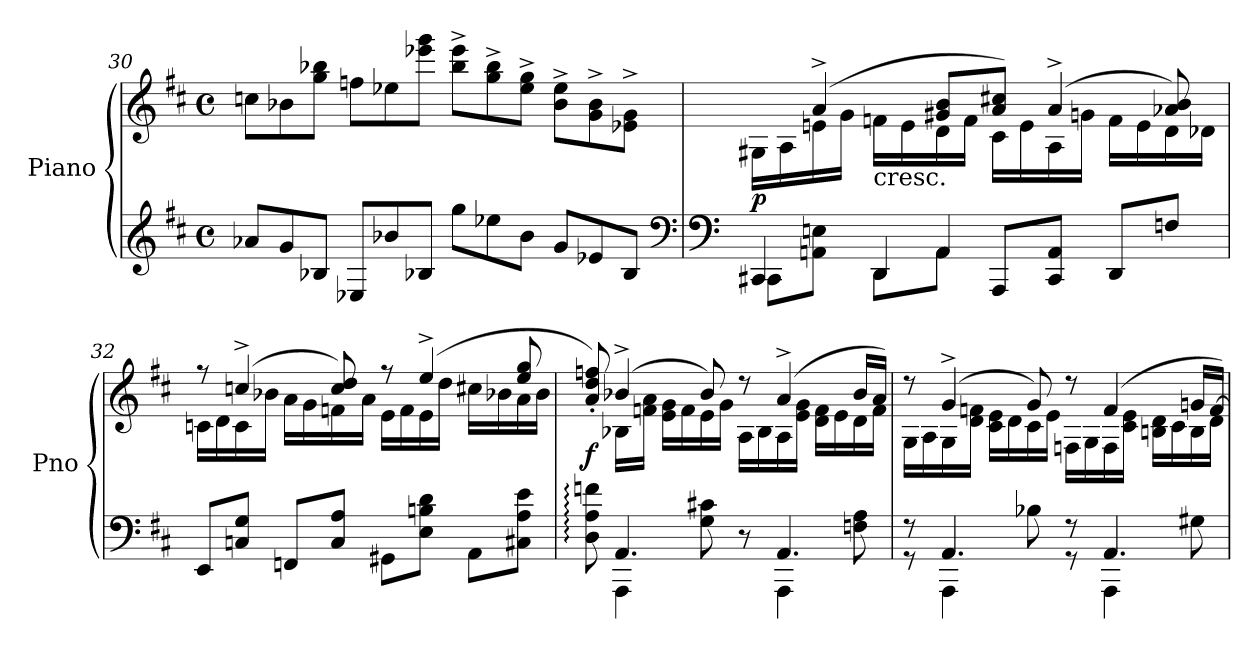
**kern	**kern	**dynam
*part1	*part1	*part1
*staff2	*staff1	*staff1/2
*I"Piano	*	*
*I'Pno	*	*
*clefG2	*clefG2	*
*k[f#c#]	*k[f#c#]	*
*D:	*D:	*
*M4/4	*M4/4	*
*met(c)	*met(c)	*
*Xtuplet	*Xtuplet	*
=30	=30	=30
12a-X/L	12ccn\L	.
12g/	12b-X\	.
12B-X/J	12gg\ 12bb-X\J	.
12E-X/L	12ffn\L	.
12b-X/	12ee-X\	.
12B-X/J	12eee-X\ 12ggg\J	.
12gg\L	12bb-\^ 12eee-\^L	.
12ee-X\	12gg\^ 12bb-\^	.
12b-\J	12ee-\^ 12gg\^J	.
12g/L	12b-\^ 12ee-\^L	.
12e-X/	12g\^ 12b-\^	.
12B-/J	12e-X\^ 12g\^J	.
*clefF4	*	*
!!LO:PB:g=z
=31	=31	=31
*clefF4	*	*
*^	*^	*
*	*^	*	*	*
!	!	!	!	!	!LO:DY:b
4CC#X/	8CC#\L	4.ryy	8ryy	16G#X\LL	p
.	.	.	.	16A\	.
.	8AAn\ 8En\J	.	(4a^/	16en\	.
.	.	.	.	16g\JJ	.
!	!	!	!	!LO:TX:b:t=cresc.	!
4DD/	8DD\L	.	.	16fn\LL	.
.	.	.	.	16e\	.
.	8AA\J	4AA/	8g#X/ 8b/L	16d\	.
.	.	.	.	16f\JJ	.
8AAA/L	2ryy	.	8a/ 8cc#X/J)	16c#\LL	.
.	.	.	.	16e\	.
8CC#/ 8AA/J	.	4.ryy	(4a^/	16A\	.
.	.	.	.	16gn\JJ	.
8DD/L	.	.	.	16f\LL	.
.	.	.	.	16e\	.
8Fn/J	.	.	8a-X/ 8b/)	16d\	.
.	.	.	.	16d-X\JJ	.
*v	*v	*v	*	*	*
=32	=32	=32	=32
8EE/L	8rff	16cn\LL	.
.	.	16d\	.
8Cn/ 8G/J	(4ccn^/	16c\	.
.	.	16b-X\JJ	.
8FFn/L	.	16a\LL	.
.	.	16g\	.
8C/ 8A/J	8cc/ 8dd/)	16fn\	.
.	.	16a\JJ	.
8GG#X\L	8r	16e\LL	.
.	.	16f\	.
8E\ 8Bn\ 8d\J	(4ee^/	16e\	.
.	.	16dd\JJ	.
8AA\L	.	16cc#X\LL	.
.	.	16b-X\	.
8C#X\ 8A\ 8e\J	8ee/ 8gg/	16a\	.
.	.	16b-\JJ	.
!!LO:LB:g=z	!!
=33	=33	=33	=33
*^	*	*	*
!	!	!	!	!LO:DY:b
8D\: 8A\: 8fn\:	8ryy	8a/' 8dd/' 8ffn/')	8ryy	f
4.AA/	4AAA\	(4b-X^/	16B-X\LL	.
.	.	.	16fn\ 16a\JJ	.
.	.	.	16e\ 16g\LL	.
.	.	.	16f\	.
.	8G\ 8c#X\	8b-/)	16e\	.
.	.	.	16g\JJ	.
8r	8ryy	8r	16A\LL	.
.	.	.	16B-\	.
4.AA/	4AAA\	(4a^/	16A\	.
.	.	.	16e\ 16g\JJ	.
.	.	.	16d\ 16f\LL	.
.	.	.	16e\	.
.	8Fn\ 8A\	16b-/LL	16d\	.
.	.	16a/JJ)	16f\JJ	.
=34	=34	=34	=34	=34
8r	8r	8r	16G\LL	.
.	.	.	16A\	.
4.AA/	4AAA\	(4g^/	16G\	.
.	.	.	16d\ 16fn\JJ	.
.	.	.	16c#\ 16e\LL	.
.	.	.	16d\	.
.	8B-X\	8g/)	16c#\	.
.	.	.	16e\JJ	.
8r	8r	8r	16Fn\LL	.
.	.	.	16G\	.
4.AA/	4AAA\	(4f/	16F\	.
.	.	.	16c#\ 16e\JJ	.
.	.	.	16Bn\ 16d\LL	.
.	.	.	16c#\	.
.	8G#X\	16gn/LL	16B\	.
.	.	[16f/JJ)	16d\JJ	.
*v	*v	*	*	*
*	*v	*v	*
=	=	=
*-	*-	*-
